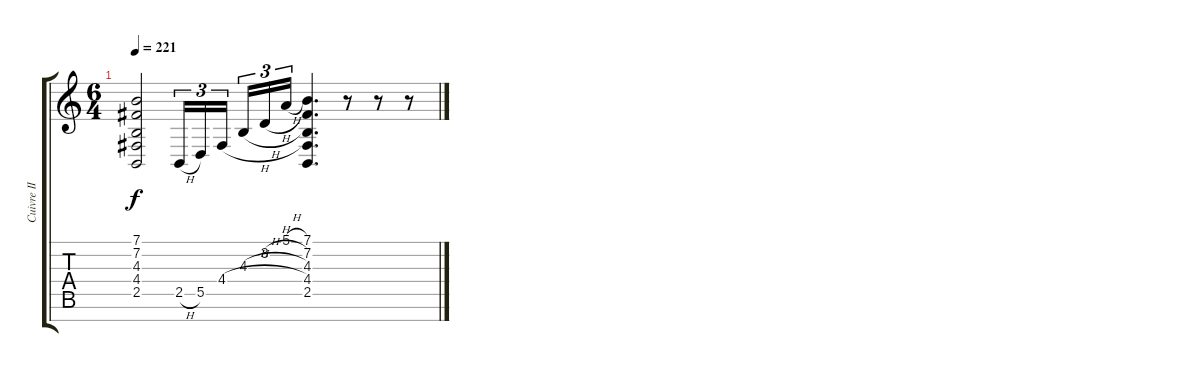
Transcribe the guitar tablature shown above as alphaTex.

\track ("Cuivre II" "Cuivre II") {instrument brasssection}
\staff {score tabs}
\tuning (E4 B3 G3 D3 A2 E2 B1) {hide}
\ts (6 4)
\tempo 221
\clef g2
\ks c
(7.1 7.2 4.3 4.4 2.5).2{dy f} 2.5{h}.16{tu (3 2)} 5.5.16{tu (3 2)} 4.4{h}.16{tu (3 2)} 4.3{h}.16{tu (3 2)} 3.2{h}.16{tu (3 2)} 5.1{h}.16{tu (3 2)} (7.1 7.2 4.3 4.4 2.5).4{d} r.8 r.8 r.8
